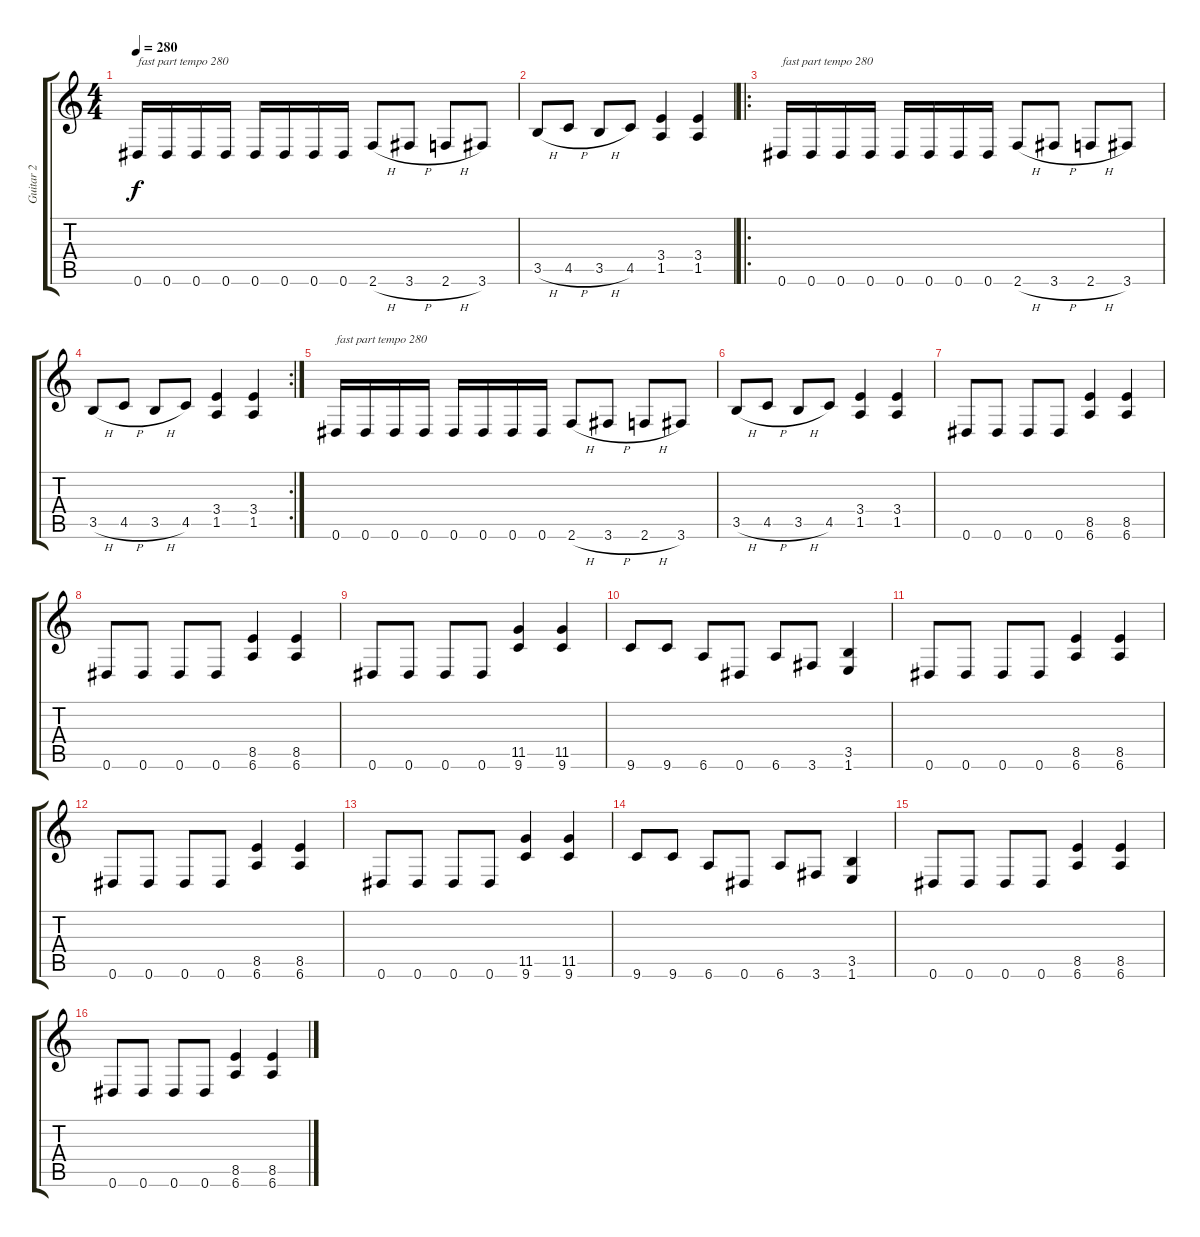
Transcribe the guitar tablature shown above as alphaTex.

\track ("Guitar 2" "Guitar 2") {instrument distortionguitar}
\staff {score tabs}
\tuning (Eb4 Bb3 Gb3 Db3 Ab2 Eb2) {hide}
\ts (4 4)
\tempo 280
\clef g2
\ks c
0.6.16{txt "fast part tempo 280" dy f} 0.6.16 0.6.16 0.6.16 0.6.16 0.6.16 0.6.16 0.6.16 2.6{h}.8 3.6{h}.8 2.6{h}.8 3.6.8 |
3.5{h}.8 4.5{h}.8 3.5{h}.8 4.5.8 (3.4 1.5).4 (3.4 1.5).4 |
\ro
0.6.16{txt "fast part tempo 280"} 0.6.16 0.6.16 0.6.16 0.6.16 0.6.16 0.6.16 0.6.16 2.6{h}.8 3.6{h}.8 2.6{h}.8 3.6.8 |
\rc 2
3.5{h}.8 4.5{h}.8 3.5{h}.8 4.5.8 (3.4 1.5).4 (3.4 1.5).4 |
0.6.16{txt "fast part tempo 280"} 0.6.16 0.6.16 0.6.16 0.6.16 0.6.16 0.6.16 0.6.16 2.6{h}.8 3.6{h}.8 2.6{h}.8 3.6.8 |
3.5{h}.8 4.5{h}.8 3.5{h}.8 4.5.8 (3.4 1.5).4 (3.4 1.5).4 |
0.6.8 0.6.8 0.6.8 0.6.8 (8.5 6.6).4 (8.5 6.6).4 |
0.6.8 0.6.8 0.6.8 0.6.8 (8.5 6.6).4 (8.5 6.6).4 |
0.6.8 0.6.8 0.6.8 0.6.8 (11.5 9.6).4 (11.5 9.6).4 |
9.6.8 9.6.8 6.6.8 0.6.8 6.6.8 3.6.8 (3.5 1.6).4 |
0.6.8 0.6.8 0.6.8 0.6.8 (8.5 6.6).4 (8.5 6.6).4 |
0.6.8 0.6.8 0.6.8 0.6.8 (8.5 6.6).4 (8.5 6.6).4 |
0.6.8 0.6.8 0.6.8 0.6.8 (11.5 9.6).4 (11.5 9.6).4 |
9.6.8 9.6.8 6.6.8 0.6.8 6.6.8 3.6.8 (3.5 1.6).4 |
0.6.8 0.6.8 0.6.8 0.6.8 (8.5 6.6).4 (8.5 6.6).4 |
0.6.8 0.6.8 0.6.8 0.6.8 (8.5 6.6).4 (8.5 6.6).4
